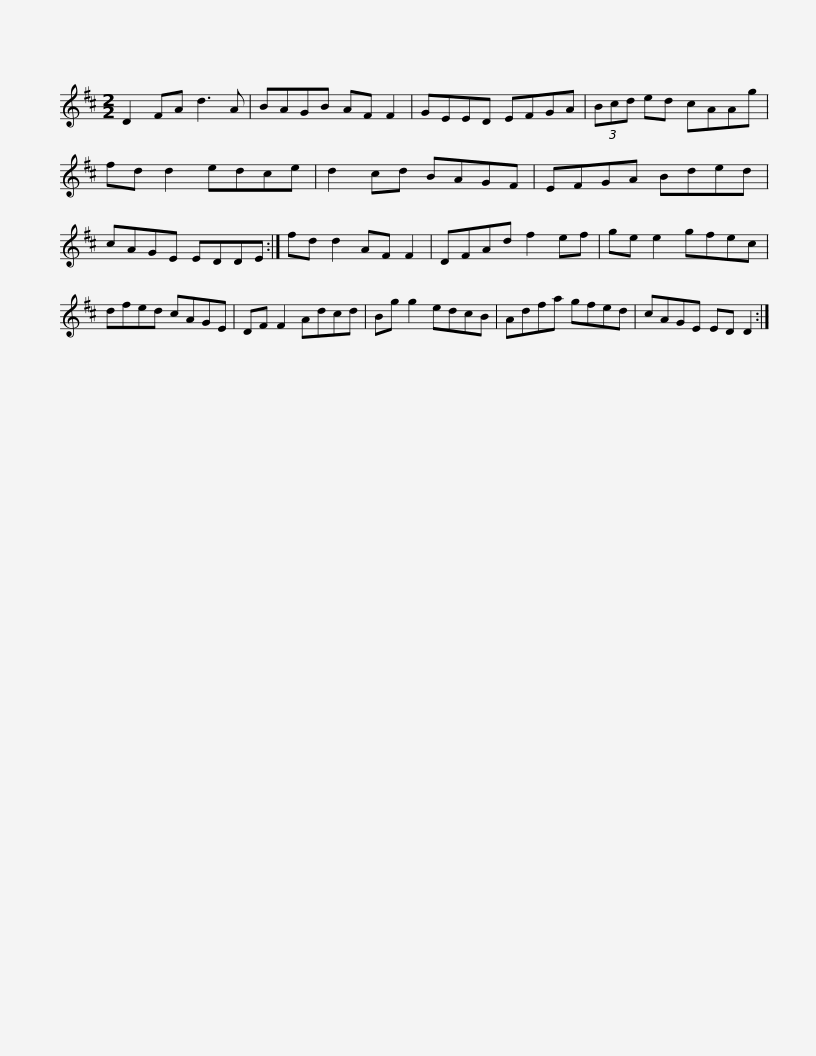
X:1
L:1/8
M:2/2
I:linebreak $
K:D
V:1 treble
V:1
 D2 FA d3 A | BAGB AF F2 | GEED EFGA | (3Bcd ed cAAg | fd d2 edce | %5
 d2 cd BAGF |$ EFGA Bded | cAGE EDDE :| fd d2 AF F2 | DFAd f2 ef | %10
 ge e2 gfec | dfed cAGE |$ DF F2 Adcd | Bg g2 edcB | Adfa gfed | %15
 cAGE ED D2 :| %16
